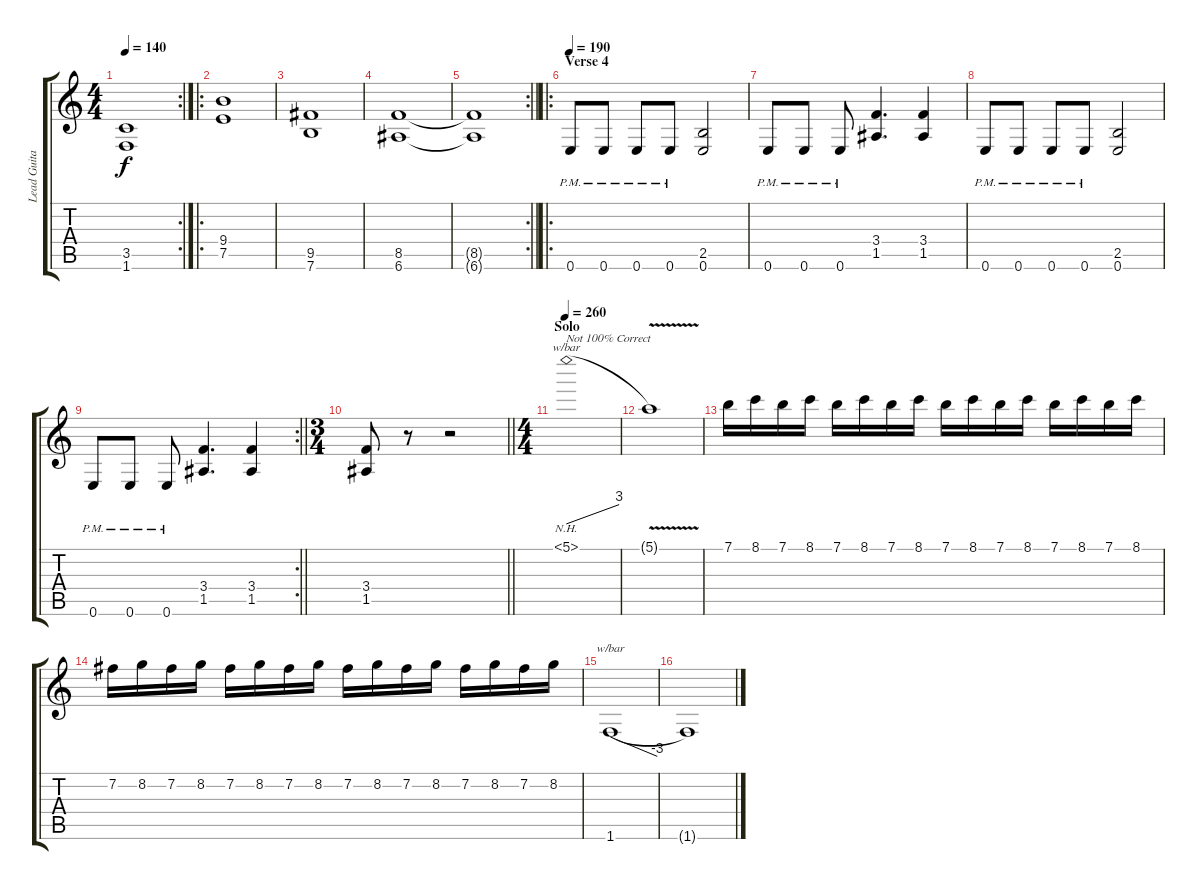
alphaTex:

\track ("Lead Guitar" "Lead Guita") {instrument distortionguitar}
\staff {score tabs}
\tuning (E4 B3 G3 D3 A2 E2) {hide}
\rc 2
\ts (4 4)
\tempo 140
\clef g2
\ks c
(3.5{t} 1.6{t}).1{dy f} |
\ro
(9.4 7.5).1 |
(9.5 7.6).1 |
(8.5 6.6).1 |
\rc 2
\barLineRight lightlight
(8.5{t} 6.6{t}).1 |
\ro
\section ("" "Verse 4")
\tempo 190
0.6{pm}.8 0.6{pm}.8 0.6{pm}.8 0.6{pm}.8 (2.5 0.6).2 |
0.6{pm}.8 0.6{pm}.8 0.6{pm}.8 (3.4 1.5).4{d} (3.4 1.5).4 |
0.6{pm}.8 0.6{pm}.8 0.6{pm}.8 0.6{pm}.8 (2.5 0.6).2 |
\rc 2
\barLineRight lightlight
0.6{pm}.8 0.6{pm}.8 0.6{pm}.8 (3.4 1.5).4{d} (3.4 1.5).4 |
\ts (3 4)
\barLineRight lightlight
(3.4 1.5).8 r.8 r.2 |
\ts (4 4)
\section ("" "Solo")
\tempo 260
5.1{nh}.1{tbe (dive default 0 0 60 12) txt "Not 100% Correct"} |
5.1{v t}.1 |
7.1.16 8.1.16 7.1.16 8.1.16 7.1.16 8.1.16 7.1.16 8.1.16 7.1.16 8.1.16 7.1.16 8.1.16 7.1.16 8.1.16 7.1.16 8.1.16 |
7.2.16 8.2.16 7.2.16 8.2.16 7.2.16 8.2.16 7.2.16 8.2.16 7.2.16 8.2.16 7.2.16 8.2.16 7.2.16 8.2.16 7.2.16 8.2.16 |
1.6.1{tbe (dive default 0 0 60 -12)} |
1.6{t}.1
